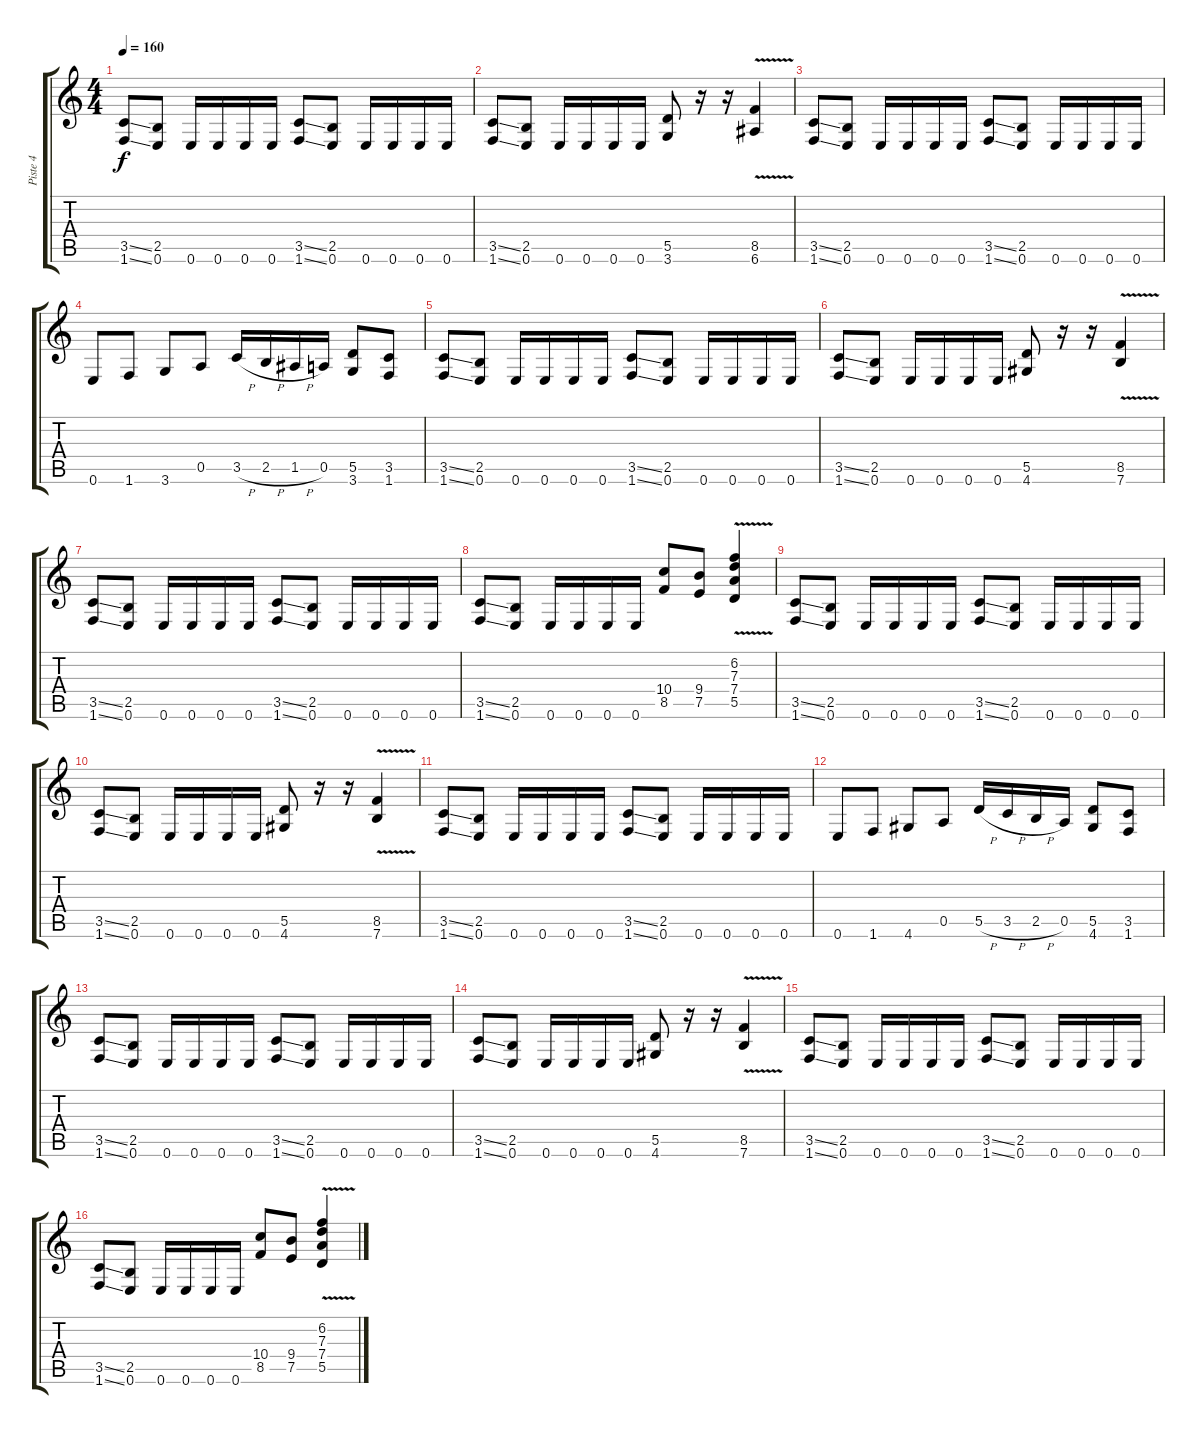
\track ("Piste 4" "Piste 4") {instrument distortionguitar}
\staff {score tabs}
\tuning (E4 B3 G3 D3 A2 E2) {hide}
\ts (4 4)
\tempo 160
\clef g2
\ks c
(3.5{ss} 1.6{ss}).8{dy f} (2.5 0.6).8 0.6.16 0.6.16 0.6.16 0.6.16 (3.5{ss} 1.6{ss}).8 (2.5 0.6).8 0.6.16 0.6.16 0.6.16 0.6.16 |
(3.5{ss} 1.6{ss}).8 (2.5 0.6).8 0.6.16 0.6.16 0.6.16 0.6.16 (5.5 3.6).8 r.16 r.16 (8.5{v} 6.6{v}).4 |
(3.5{ss} 1.6{ss}).8 (2.5 0.6).8 0.6.16 0.6.16 0.6.16 0.6.16 (3.5{ss} 1.6{ss}).8 (2.5 0.6).8 0.6.16 0.6.16 0.6.16 0.6.16 |
0.6.8 1.6.8 3.6.8 0.5.8 3.5{h}.16 2.5{h}.16 1.5{h}.16 0.5.16 (5.5 3.6).8 (3.5 1.6).8 |
(3.5{ss} 1.6{ss}).8 (2.5 0.6).8 0.6.16 0.6.16 0.6.16 0.6.16 (3.5{ss} 1.6{ss}).8 (2.5 0.6).8 0.6.16 0.6.16 0.6.16 0.6.16 |
(3.5{ss} 1.6{ss}).8 (2.5 0.6).8 0.6.16 0.6.16 0.6.16 0.6.16 (5.5 4.6).8 r.16 r.16 (8.5{v} 7.6{v}).4 |
(3.5{ss} 1.6{ss}).8 (2.5 0.6).8 0.6.16 0.6.16 0.6.16 0.6.16 (3.5{ss} 1.6{ss}).8 (2.5 0.6).8 0.6.16 0.6.16 0.6.16 0.6.16 |
(3.5{ss} 1.6{ss}).8 (2.5 0.6).8 0.6.16 0.6.16 0.6.16 0.6.16 (10.4 8.5).8 (9.4 7.5).8 (6.2 7.3 7.4{v} 5.5{v}).4 |
(3.5{ss} 1.6{ss}).8 (2.5 0.6).8 0.6.16 0.6.16 0.6.16 0.6.16 (3.5{ss} 1.6{ss}).8 (2.5 0.6).8 0.6.16 0.6.16 0.6.16 0.6.16 |
(3.5{ss} 1.6{ss}).8 (2.5 0.6).8 0.6.16 0.6.16 0.6.16 0.6.16 (5.5 4.6).8 r.16 r.16 (8.5{v} 7.6{v}).4 |
(3.5{ss} 1.6{ss}).8 (2.5 0.6).8 0.6.16 0.6.16 0.6.16 0.6.16 (3.5{ss} 1.6{ss}).8 (2.5 0.6).8 0.6.16 0.6.16 0.6.16 0.6.16 |
0.6.8 1.6.8 4.6.8 0.5.8 5.5{h}.16 3.5{h}.16 2.5{h}.16 0.5.16 (5.5 4.6).8 (3.5 1.6).8 |
(3.5{ss} 1.6{ss}).8 (2.5 0.6).8 0.6.16 0.6.16 0.6.16 0.6.16 (3.5{ss} 1.6{ss}).8 (2.5 0.6).8 0.6.16 0.6.16 0.6.16 0.6.16 |
(3.5{ss} 1.6{ss}).8 (2.5 0.6).8 0.6.16 0.6.16 0.6.16 0.6.16 (5.5 4.6).8 r.16 r.16 (8.5{v} 7.6{v}).4 |
(3.5{ss} 1.6{ss}).8 (2.5 0.6).8 0.6.16 0.6.16 0.6.16 0.6.16 (3.5{ss} 1.6{ss}).8 (2.5 0.6).8 0.6.16 0.6.16 0.6.16 0.6.16 |
(3.5{ss} 1.6{ss}).8 (2.5 0.6).8 0.6.16 0.6.16 0.6.16 0.6.16 (10.4 8.5).8 (9.4 7.5).8 (6.2 7.3 7.4{v} 5.5{v}).4
